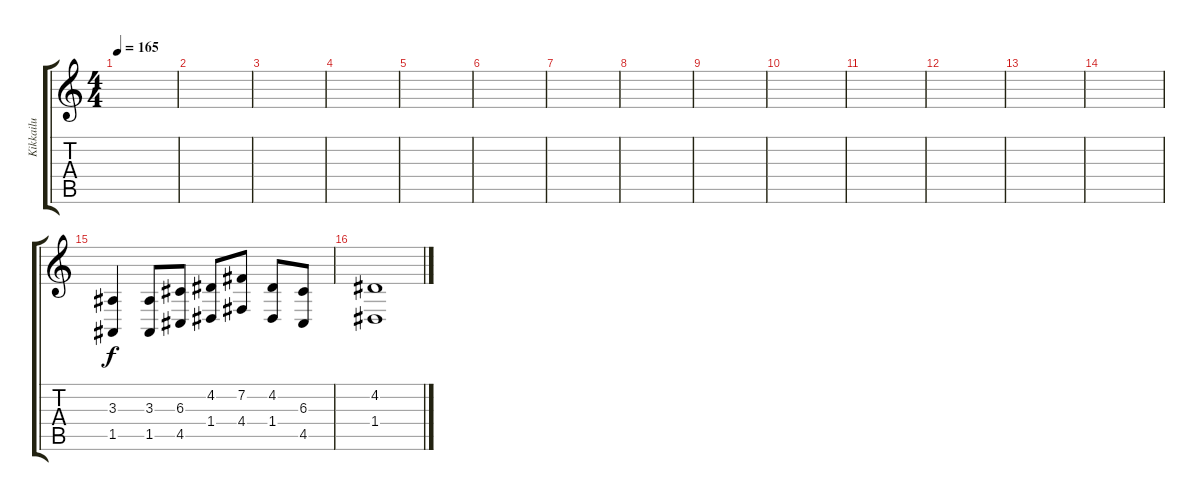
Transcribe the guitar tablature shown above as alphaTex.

\track ("Kikkailu" "Kikkailu") {instrument baritonesax}
\staff {score tabs}
\tuning (E4 B3 G3 D3 A2 E2) {hide}
\ts (4 4)
\tempo 165
\clef g2
\ks c
|
|
|
|
|
|
|
|
|
|
|
|
|
|
(3.3 1.5).4 (3.3 1.5).8 (6.3 4.5).8 (4.2 1.4).8 (7.2 4.4).8 (4.2 1.4).8 (6.3 4.5).8 |
(4.2 1.4).1
